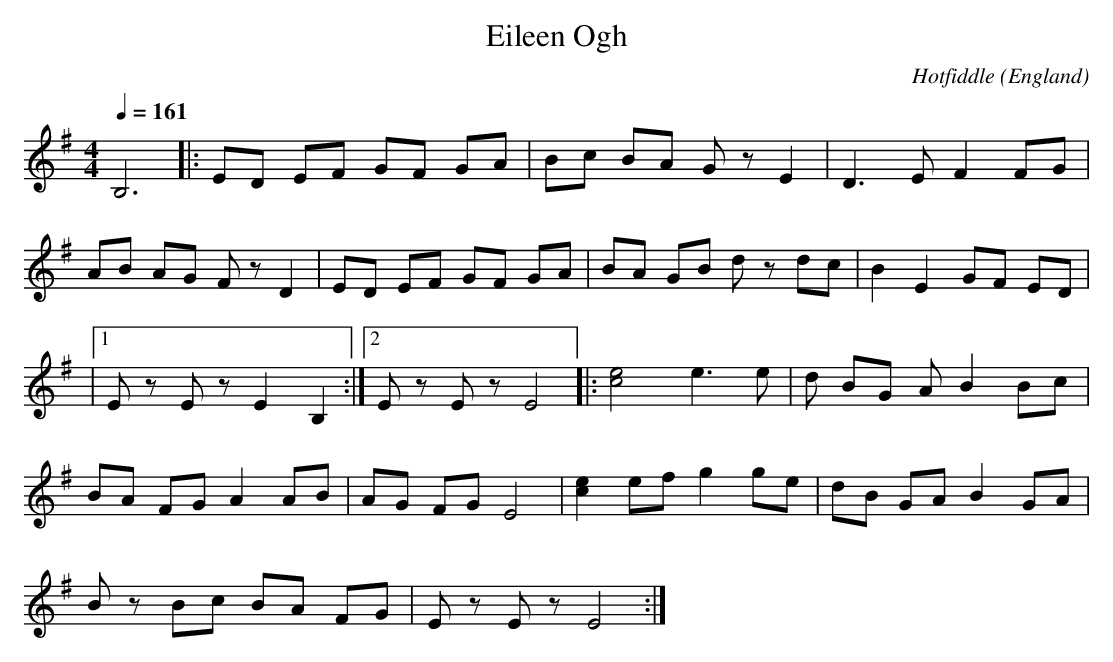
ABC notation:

X:1
T:Eileen Ogh
C:Hotfiddle
O:England
M:4/4
L:1/8
Q:1/4=161
K:G
V:1
B,6  |:ED EF GF GA |Bc BA Gz E2 |D3 EF2 FG |
AB AG Fz D2 |ED EF GF GA |BA GB dz dc |B2 E2 GF ED |
|1 Ez Ez E2 B,2 :|2 Ez Ez E4 || |:[e4c4]e3 e|d BG AB2 Bc |
BA FG A2 AB |AG FG E4 |[e2c2]ef g2 ge |dB GA B2 GA |
Bz Bc BA FG |Ez Ez E4 :|
